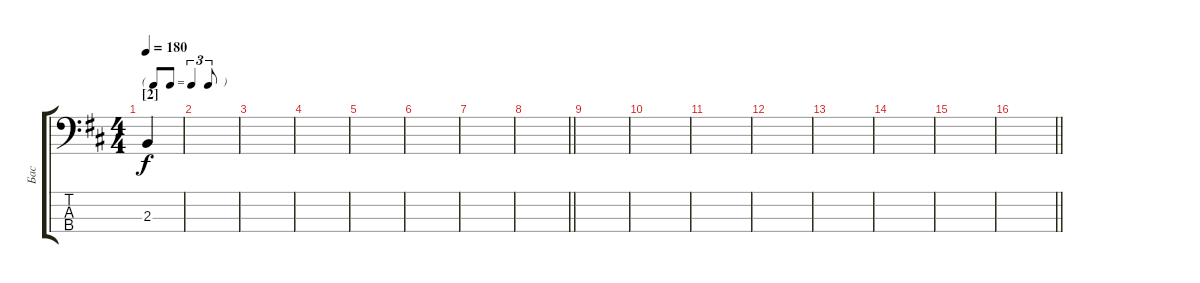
\track ("Бас" "Бас") {instrument acousticbass}
\staff {score tabs}
\tuning (G2 D2 A1 E1) {hide}
\ts (4 4)
\tf triplet8th
\section ("" "[2]")
\tempo 180
\clef f4
\ks d
2.3.4{dy f} |
|
|
|
|
|
|
\barLineRight lightlight
|
|
|
|
|
|
|
|
\barLineRight lightlight
